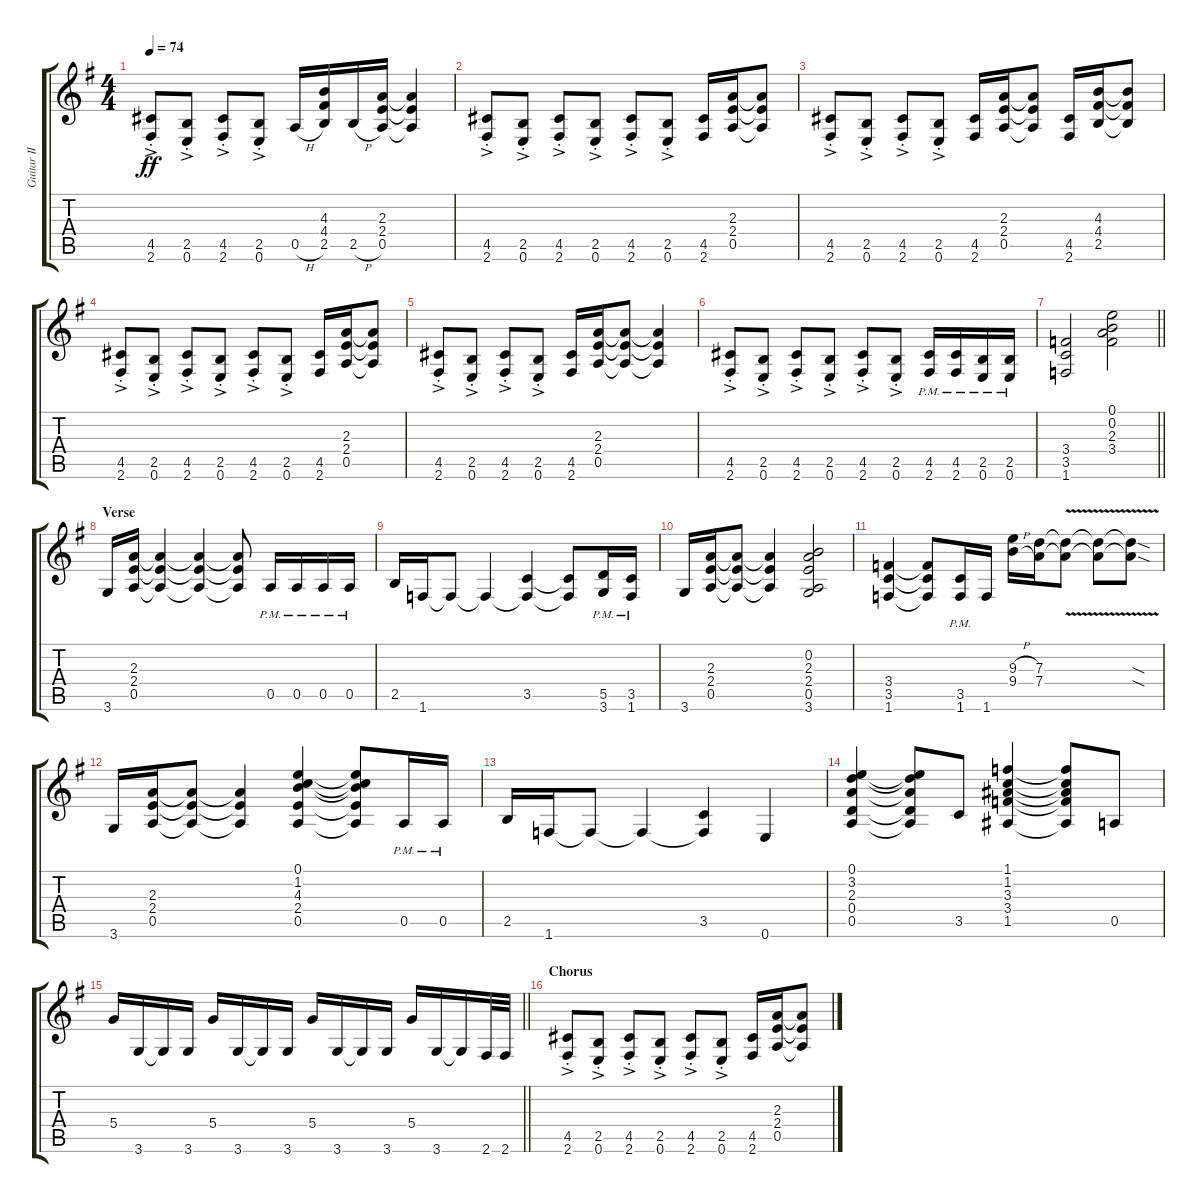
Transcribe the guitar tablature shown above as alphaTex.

\track ("Guitar II" "Guitar II") {instrument distortionguitar}
\staff {score tabs}
\tuning (E4 B3 G3 D3 A2 E2) {hide}
\ts (4 4)
\tempo 74
\clef g2
\ks g
(4.5{ac st} 2.6{ac st}).8{dy ff} (2.5{ac st} 0.6{ac st}).8 (4.5{ac st} 2.6{ac st}).8 (2.5{ac st} 0.6{ac st}).8 0.5{h}.16 (4.3 4.4 2.5).16 2.5{h}.16 (2.3 2.4 0.5).16 (2.3{t} 2.4{t} 0.5{t}).4 |
(4.5{ac st} 2.6{ac st}).8 (2.5{ac st} 0.6{ac st}).8 (4.5{ac st} 2.6{ac st}).8 (2.5{ac st} 0.6{ac st}).8 (4.5{ac st} 2.6{ac st}).8 (2.5{ac st} 0.6{ac st}).8 (4.5 2.6).16 (2.3 2.4 0.5).16 (2.3{t} 2.4{t} 0.5{t}).8 |
(4.5{ac st} 2.6{ac st}).8 (2.5{ac st} 0.6{ac st}).8 (4.5{ac st} 2.6{ac st}).8 (2.5{ac st} 0.6{ac st}).8 (4.5 2.6).16 (2.3 2.4 0.5).16 (2.3{t} 2.4{t} 0.5{t}).8 (4.5 2.6).16 (4.3 4.4 2.5).16 (4.3{t} 4.4{t} 2.5{t}).8 |
(4.5{ac st} 2.6{ac st}).8 (2.5{ac st} 0.6{ac st}).8 (4.5{ac st} 2.6{ac st}).8 (2.5{ac st} 0.6{ac st}).8 (4.5{ac st} 2.6{ac st}).8 (2.5{ac st} 0.6{ac st}).8 (4.5 2.6).16 (2.3 2.4 0.5).16 (2.3{t} 2.4{t} 0.5{t}).8 |
(4.5{ac st} 2.6{ac st}).8 (2.5{ac st} 0.6{ac st}).8 (4.5{ac st} 2.6{ac st}).8 (2.5{ac st} 0.6{ac st}).8 (4.5 2.6).16 (2.3 2.4 0.5).16 (2.3{t} 2.4{t} 0.5{t}).8 (2.3{t} 2.4{t} 0.5{t}).4 |
(4.5{ac st} 2.6{ac st}).8 (2.5{ac st} 0.6{ac st}).8 (4.5{ac st} 2.6{ac st}).8 (2.5{ac st} 0.6{ac st}).8 (4.5{ac st} 2.6{ac st}).8 (2.5{ac st} 0.6{ac st}).8 (4.5{pm} 2.6{pm}).16 (4.5{pm} 2.6{pm}).16 (2.5{pm} 0.6{pm}).16 (2.5{pm} 0.6{pm}).16 |
\barLineRight lightlight
(3.4 3.5 1.6).2 (0.1 0.2 2.3 3.4).2 |
\section ("" "Verse")
3.6.16 (2.3 2.4 0.5).16 (2.3{t} 2.4{t} 0.5{t}).4 (2.3{t} 2.4{t} 0.5{t}).4 (2.3{t} 2.4{t} 0.5{t}).8 0.5{pm}.16 0.5{pm}.16 0.5{pm}.16 0.5{pm}.16 |
2.5.16 1.6.16 1.6{t}.8 1.6{t}.4 (3.5 1.6{t}).4 (3.5{t} 1.6{t}).8 (5.5{pm} 3.6{pm}).16 (3.5{pm} 1.6{pm}).16 |
3.6.16 (2.3 2.4 0.5).16 (2.3{t} 2.4{t} 0.5{t}).8 (2.3{t} 2.4{t} 0.5{t}).4 (0.2 2.3 2.4 0.5 3.6).2 |
(3.4 3.5 1.6).4 (3.4{t} 3.5{t} 1.6{t}).8 (3.5{pm} 1.6{pm}).16 1.6.16 (9.3{h} 9.4{h}).16 (7.3 7.4).16 (7.3{v t} 7.4{v t}).8 (7.3{v t} 7.4{v t}).8 (7.3{v sod t} 7.4{v sod t}).8 |
3.6.16 (2.3 2.4 0.5).16 (2.3{t} 2.4{t} 0.5{t}).8 (2.3{t} 2.4{t} 0.5{t}).4 (0.1 1.2 4.3 2.4 0.5).4 (0.1{t} 1.2{t} 4.3{t} 2.4{t} 0.5{t}).8 0.5{pm}.16 0.5{pm}.16 |
2.5.16 1.6.16 1.6{t}.8 1.6{t}.4 (3.5 1.6{t}).4 0.6.4 |
(0.1 3.2 2.3 0.4 0.5).4 (0.1{t} 3.2{t} 2.3{t} 0.4{t} 0.5{t}).8 3.5.8 (1.1 1.2 3.3 3.4 1.5).4 (1.1{t} 1.2{t} 3.3{t} 3.4{t} 1.5{t}).8 0.5.8 |
\barLineRight lightlight
5.4.16 3.6.16 3.6{t}.16 3.6.16 5.4.16 3.6.16 3.6{t}.16 3.6.16 5.4.16 3.6.16 3.6{t}.16 3.6.16 5.4.16 3.6.16 3.6{t}.16 2.6.32 2.6.32 |
\section ("" "Chorus")
(4.5{ac st} 2.6{ac st}).8 (2.5{ac st} 0.6{ac st}).8 (4.5{ac st} 2.6{ac st}).8 (2.5{ac st} 0.6{ac st}).8 (4.5{ac st} 2.6{ac st}).8 (2.5{ac st} 0.6{ac st}).8 (4.5 2.6).16 (2.3 2.4 0.5).16 (2.3{t} 2.4{t} 0.5{t}).8
